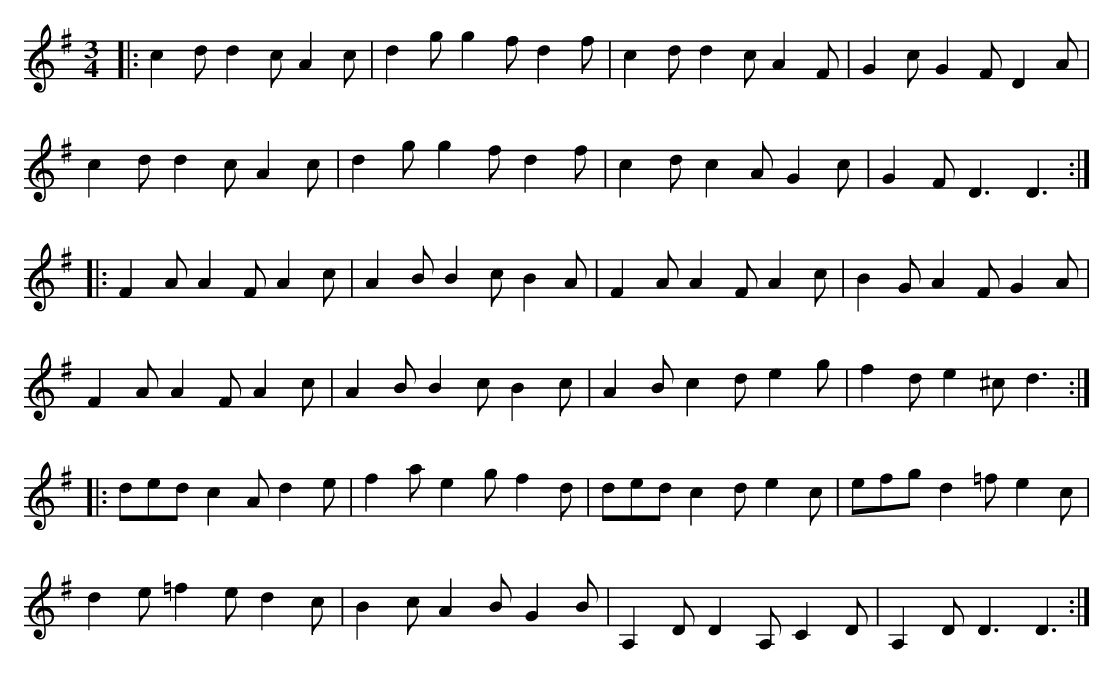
X:1
M:3/4
K:Dmix
|:c2d d2c A2c|d2g g2f d2f|c2d d2c A2F|G2c G2F D2A|
c2d d2c A2c|d2g g2f d2f|c2d c2A G2c|G2F D3 D3:|
|:F2A A2F A2c|A2B B2c B2A|F2A A2F A2c|B2G A2F G2A|
F2A A2F A2c|A2B B2c B2c|A2B c2d e2g|f2d e2^c d3:|
|:ded c2A d2e|f2a e2g f2d|ded c2d e2c|efg d2=f e2c|
d2 e =f2e d2c|B2c A2B G2B|A,2D D2A, C2D|A,2D D3 D3:|
